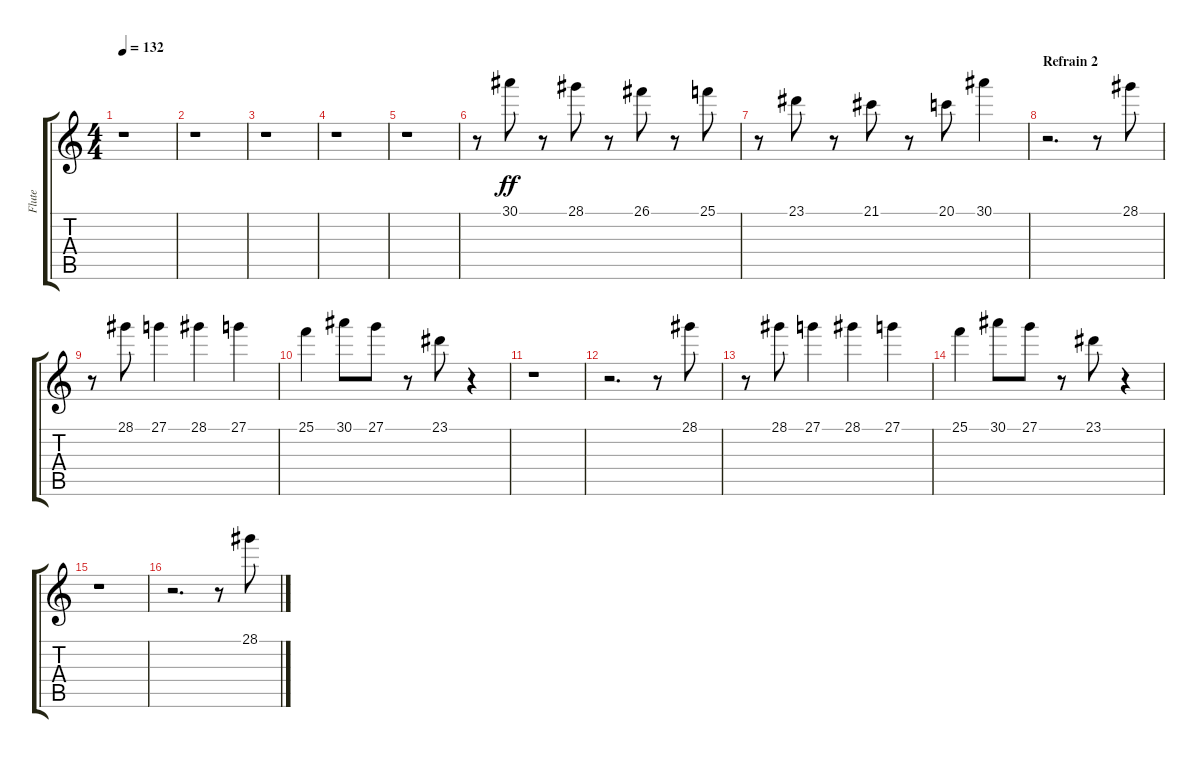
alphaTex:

\track ("Flute" "Flute") {instrument flute}
\staff {score tabs}
\tuning (E4 B3 G3 D3 A2 E2) {hide}
\ts (4 4)
\tempo 132
\clef g2
\ks c
r.1{dy ff} |
r.1 |
r.1 |
r.1 |
r.1 |
r.8 30.1.8 r.8 28.1.8 r.8 26.1.8 r.8 25.1.8 |
r.8 23.1.8 r.8 21.1.8 r.8 20.1.8 30.1.4 |
\section ("" "Refrain 2")
r.2{d} r.8 28.1.8 |
r.8 28.1.8 27.1.4 28.1.4 27.1.4 |
25.1.4 30.1.8 27.1.8 r.8 23.1.8 r.4 |
r.1 |
r.2{d} r.8 28.1.8 |
r.8 28.1.8 27.1.4 28.1.4 27.1.4 |
25.1.4 30.1.8 27.1.8 r.8 23.1.8 r.4 |
r.1 |
r.2{d} r.8 28.1.8
